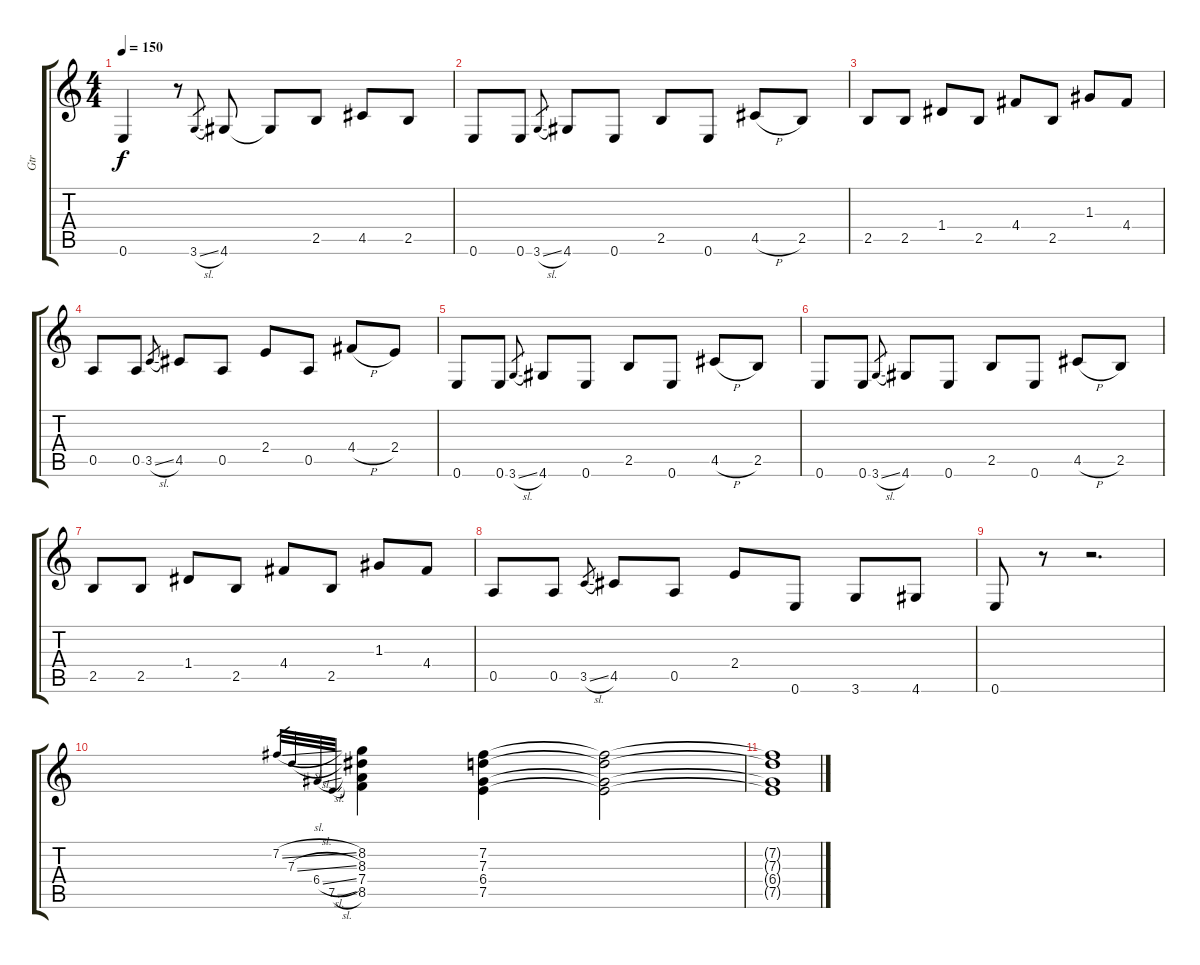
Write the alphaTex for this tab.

\track ("Gtr" "Gtr") {instrument overdrivenguitar}
\staff {score tabs}
\tuning (E4 B3 G3 D3 A2 E2) {hide}
\ts (4 4)
\tempo 150
\clef g2
\ks c
0.6.4{dy f} r.8 3.6{sl}.8{gr} 4.6.8 4.6{t}.8 2.5.8 4.5.8 2.5.8 |
0.6.8 0.6.8 3.6{sl}.8{gr} 4.6.8 0.6.8 2.5.8 0.6.8 4.5{h}.8 2.5.8 |
2.5.8 2.5.8 1.4.8 2.5.8 4.4.8 2.5.8 1.3.8 4.4.8 |
0.5.8 0.5.8 3.5{sl}.8{gr} 4.5.8 0.5.8 2.4.8 0.5.8 4.4{h}.8 2.4.8 |
0.6.8 0.6.8 3.6{sl}.8{gr} 4.6.8 0.6.8 2.5.8 0.6.8 4.5{h}.8 2.5.8 |
0.6.8 0.6.8 3.6{sl}.8{gr} 4.6.8 0.6.8 2.5.8 0.6.8 4.5{h}.8 2.5.8 |
2.5.8 2.5.8 1.4.8 2.5.8 4.4.8 2.5.8 1.3.8 4.4.8 |
0.5.8 0.5.8 3.5{sl}.8{gr} 4.5.8 0.5.8 2.4.8 0.6.8 3.6.8 4.6.8 |
0.6.8 r.8 r.2{d} |
7.2{sl}.32{gr} 7.3{sl}.32{gr} 6.4{sl}.32{gr} 7.5{sl}.32{gr} (8.2 8.3 7.4 8.5).4 (7.2 7.3 6.4 7.5).4 (7.2{t} 7.3{t} 6.4{t} 7.5{t}).2 |
(7.2{t} 7.3{t} 6.4{t} 7.5{t}).1
